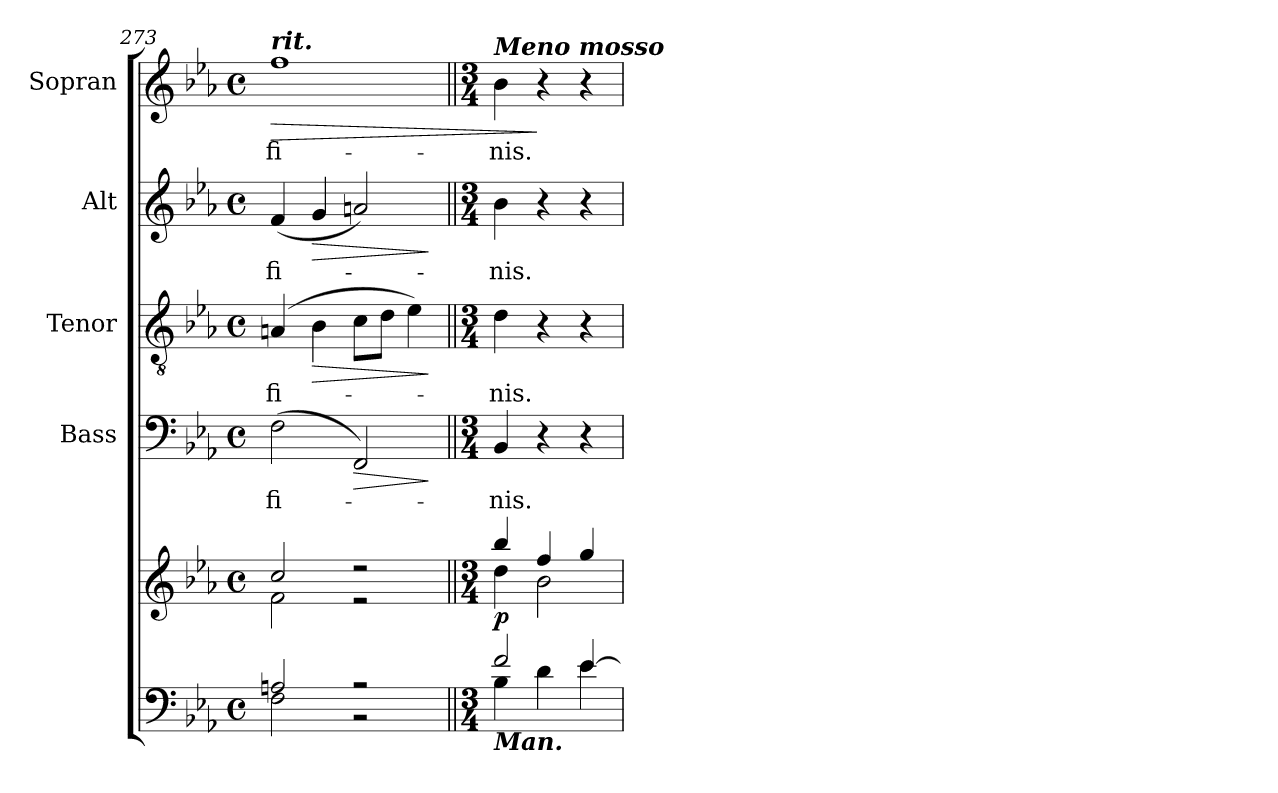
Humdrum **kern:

**kern	**kern	**dynam	**kern	**text	**dynam	**kern	**text	**dynam	**kern	**text	**dynam	**kern	**text	**dynam
*part5	*part5	*part5	*part4	*part4	*part4	*part3	*part3	*part3	*part2	*part2	*part2	*part1	*part1	*part1
*staff6	*staff5	*staff5/6	*staff4	*staff4	*staff4	*staff3	*staff3	*staff3	*staff2	*staff2	*staff2	*staff1	*staff1	*staff1
*	*	*	*I"Bass	*	*	*I"Tenor	*	*	*I"Alt	*	*	*I"Sopran	*	*
*	*	*	*I'B.	*	*	*I'T.	*	*	*I'A.	*	*	*I'S.	*	*
*clefF4	*clefG2	*	*clefF4	*	*	*clefGv2	*	*	*clefG2	*	*	*clefG2	*	*
*k[b-e-a-]	*k[b-e-a-]	*	*k[b-e-a-]	*	*	*k[b-e-a-]	*	*	*k[b-e-a-]	*	*	*k[b-e-a-]	*	*
*E-:	*E-:	*	*E-:	*	*	*E-:	*	*	*E-:	*	*	*E-:	*	*
*M4/4	*M4/4	*	*M4/4	*	*	*M4/4	*	*	*M4/4	*	*	*M4/4	*	*
*met(c)	*met(c)	*	*met(c)	*	*	*met(c)	*	*	*met(c)	*	*	*met(c)	*	*
=273	=273	=273	=273	=273	=273	=273	=273	=273	=273	=273	=273	=273	=273	=273
*^	*^	*	*	*	*	*	*	*	*	*	*	*	*	*
!	!	!	!	!	!	!	!	!	!	!	!	!	!	!LO:TX:a:Bi:t=rit.	!	!
!	!	!	!	!	!	!LO:LY:b	!	!	!LO:LY:b	!	!	!LO:LY:b	!	!	!LO:LY:b	!LO:HP:b
2An/	2F\	2cc/	2f\	.	(>2F\	fi-	.	(4An/	fi-	.	(<4f/	fi-	.	1ff	fi-	>
!	!	!	!	!	!	!	!	!	!	!LO:HP:b	!	!	!LO:HP:b	!	!	!
.	.	.	.	.	.	.	.	4B-\	.	>	4g/	.	>	.	.	.
!	!	!	!	!	!	!	!LO:HP:b	!	!	!	!	!	!	!	!	!
2r	2r	2r	2r	.	2FF/)	.	>	8c\L	.	.	2an/)	.	.	.	.	.
.	.	.	.	.	.	.	.	8d\J	.	.	.	.	.	.	.	.
.	.	.	.	.	.	.	.	4e-\)	.	.	.	.	.	.	.	.
*v	*v	*	*	*	*	*	*	*	*	*	*	*	*	*	*	*
*	*v	*v	*	*	*	*	*	*	*	*	*	*	*	*	*
.	.	.	.	.	]	.	.	]	.	.	]	.	.	.
!!LO:LB:g=z
=274||	=274||	=274||	=274||	=274||	=274||	=274||	=274||	=274||	=274||	=274||	=274||	=274||	=274||	=274||
*M3/4	*M3/4	*	*M3/4	*	*	*M3/4	*	*	*M3/4	*	*	*M3/4	*	*
*^	*^	*	*	*	*	*	*	*	*	*	*	*	*	*
!	!	!	!	!	!	!	!	!	!	!	!	!	!	!LO:TX:a:Bi:t=Meno mosso	!	!
!LO:TX:b:Bi:t=Man.	!	!	!	!	!	!	!	!	!	!	!	!	!	!	!	!
!	!	!	!	!LO:DY:b	!	!LO:LY:b	!	!	!LO:LY:b	!	!	!LO:LY:b	!	!	!LO:LY:b	!
2f/	4B-\	4bb-/	4dd\	p	4BB-/	-nis.	.	4d\	-nis.	.	4b-\	-nis.	.	4b-\	-nis.	.
.	4d\	4ff/	2b-\	.	4r	.	.	4r	.	.	4r	.	.	4r	.	]
[>4e-/	4e-\	4gg/	.	.	4r	.	.	4r	.	.	4r	.	.	4r	.	.
*v	*v	*	*	*	*	*	*	*	*	*	*	*	*	*	*	*
*	*v	*v	*	*	*	*	*	*	*	*	*	*	*	*	*
=	=	=	=	=	=	=	=	=	=	=	=	=	=	=
*-	*-	*-	*-	*-	*-	*-	*-	*-	*-	*-	*-	*-	*-	*-
